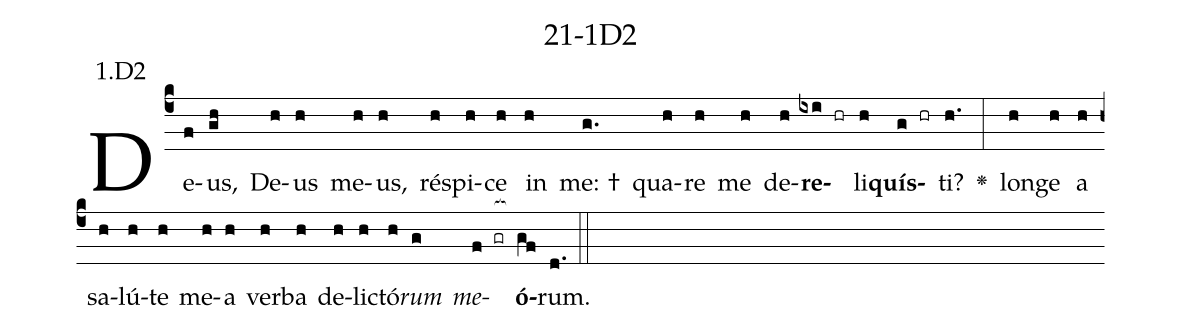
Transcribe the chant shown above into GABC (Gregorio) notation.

name: 21-1D2;
annotation: 1.D2;
%%
(c4)De(f)us,(gh) De(h)us(h) me(h)us,(h) ré(h)spi(h)ce(h) in(h) me: †(g.) qua(h)re(h) me(h) de(h)<b>re</b>(ixi hr)li(h)<b>quís</b>(g hr)ti?(h.) <v>\greheightstar</v>(:) lon(h)ge(h) a(h) sa(h)lú(h)te(h) me(h)a(h) ver(h)ba(h) de(h)lic(h)tó(h)<i>rum</i>(g) <i>me</i>(f gr[ocb:1{])<b>ó</b>(gf[ocb:0}])rum.(d.) (::)


%E(h) u(h) o(g) u(f) a(gf) e.(d.) (::)
